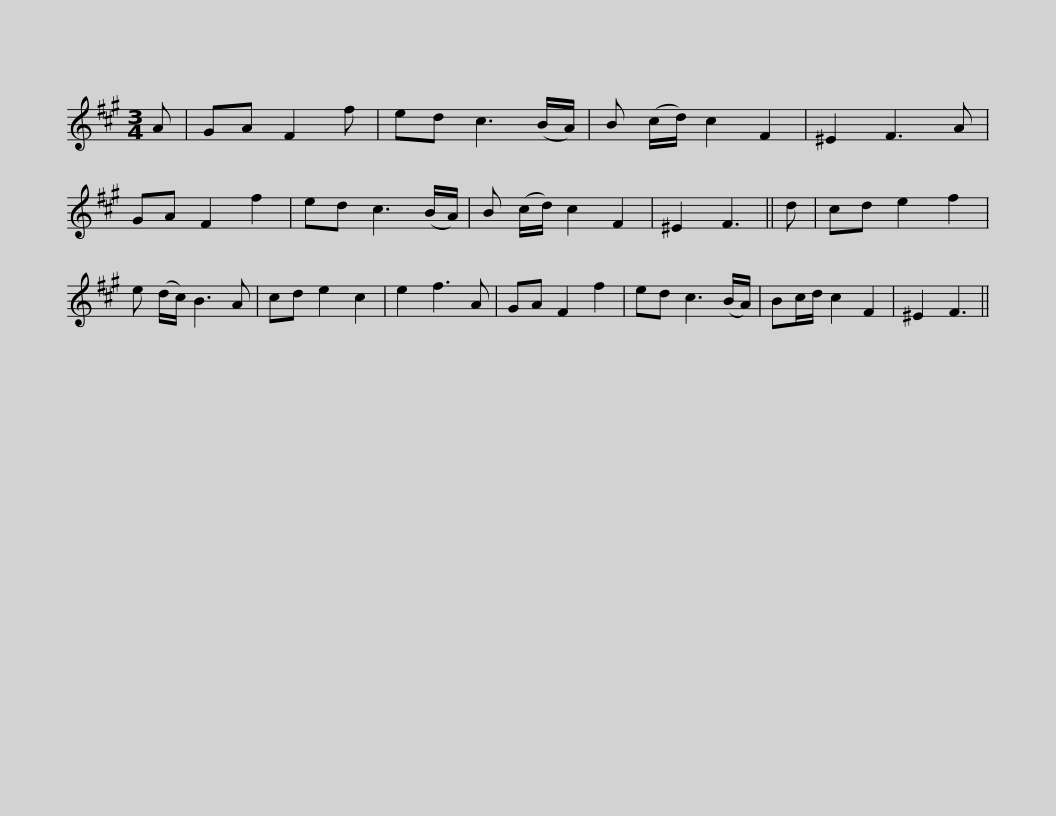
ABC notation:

X:1
L:1/8
M:3/4
I:linebreak $
K:A
V:1 treble
V:1
 A | GA F2 f | ed c3 (B/A/) | B (c/d/) c2 F2 | ^E2 F3 A | %5
 GA F2 f2 | ed c3 (B/A/) | B (c/d/) c2 F2 | ^E2 F3 || d |$ %10
 cd e2 f2 | e (d/c/) B3 A | cd e2 c2 | e2 f3 A | GA F2 f2 | %15
 ed c3 (B/A/) | Bc/d/ c2 F2 | ^E2 F3 || %18
